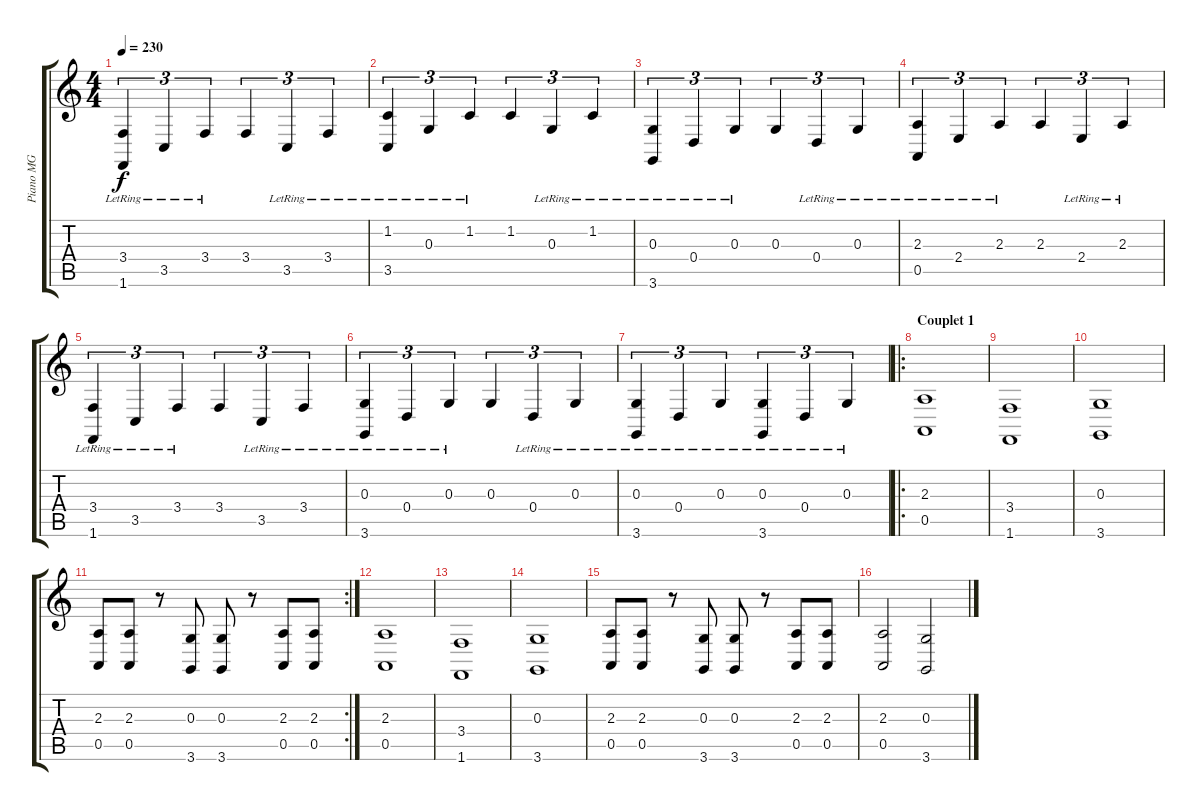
\track ("Piano MG" "Piano MG") {instrument acousticgrandpiano}
\staff {score tabs}
\tuning (E4 B3 G3 D3 A2 E2) {hide}
\ts (4 4)
\tempo 230
\clef g2
\ks c
(3.4{lr} 1.6).4{tu (3 2) dy f} 3.5{lr}.4{tu (3 2)} 3.4{lr}.4{tu (3 2)} 3.4.4{tu (3 2)} 3.5{lr}.4{tu (3 2)} 3.4{lr}.4{tu (3 2)} |
(1.2{lr} 3.5{lr}).4{tu (3 2)} 0.3{lr}.4{tu (3 2)} 1.2{lr}.4{tu (3 2)} 1.2.4{tu (3 2)} 0.3{lr}.4{tu (3 2)} 1.2{lr}.4{tu (3 2)} |
(0.3{lr} 3.6{lr}).4{tu (3 2)} 0.4{lr}.4{tu (3 2)} 0.3{lr}.4{tu (3 2)} 0.3.4{tu (3 2)} 0.4{lr}.4{tu (3 2)} 0.3{lr}.4{tu (3 2)} |
(2.3{lr} 0.5{lr}).4{tu (3 2)} 2.4{lr}.4{tu (3 2)} 2.3{lr}.4{tu (3 2)} 2.3.4{tu (3 2)} 2.4{lr}.4{tu (3 2)} 2.3{lr}.4{tu (3 2)} |
(3.4{lr} 1.6).4{tu (3 2)} 3.5{lr}.4{tu (3 2)} 3.4{lr}.4{tu (3 2)} 3.4.4{tu (3 2)} 3.5{lr}.4{tu (3 2)} 3.4{lr}.4{tu (3 2)} |
(0.3{lr} 3.6{lr}).4{tu (3 2)} 0.4{lr}.4{tu (3 2)} 0.3{lr}.4{tu (3 2)} 0.3.4{tu (3 2)} 0.4{lr}.4{tu (3 2)} 0.3{lr}.4{tu (3 2)} |
(0.3{lr} 3.6{lr}).4{tu (3 2)} 0.4{lr}.4{tu (3 2)} 0.3{lr}.4{tu (3 2)} (0.3 3.6{lr}).4{tu (3 2)} 0.4{lr}.4{tu (3 2)} 0.3{lr}.4{tu (3 2)} |
\ro
\section ("" "Couplet 1")
(2.3 0.5).1 |
(3.4 1.6).1 |
(0.3 3.6).1 |
\rc 2
(2.3 0.5).8 (2.3 0.5).8 r.8 (0.3 3.6).8 (0.3 3.6).8 r.8 (2.3 0.5).8 (2.3 0.5).8 |
(2.3 0.5).1 |
(3.4 1.6).1 |
(0.3 3.6).1 |
(2.3 0.5).8 (2.3 0.5).8 r.8 (0.3 3.6).8 (0.3 3.6).8 r.8 (2.3 0.5).8 (2.3 0.5).8 |
(2.3 0.5).2 (0.3 3.6).2
